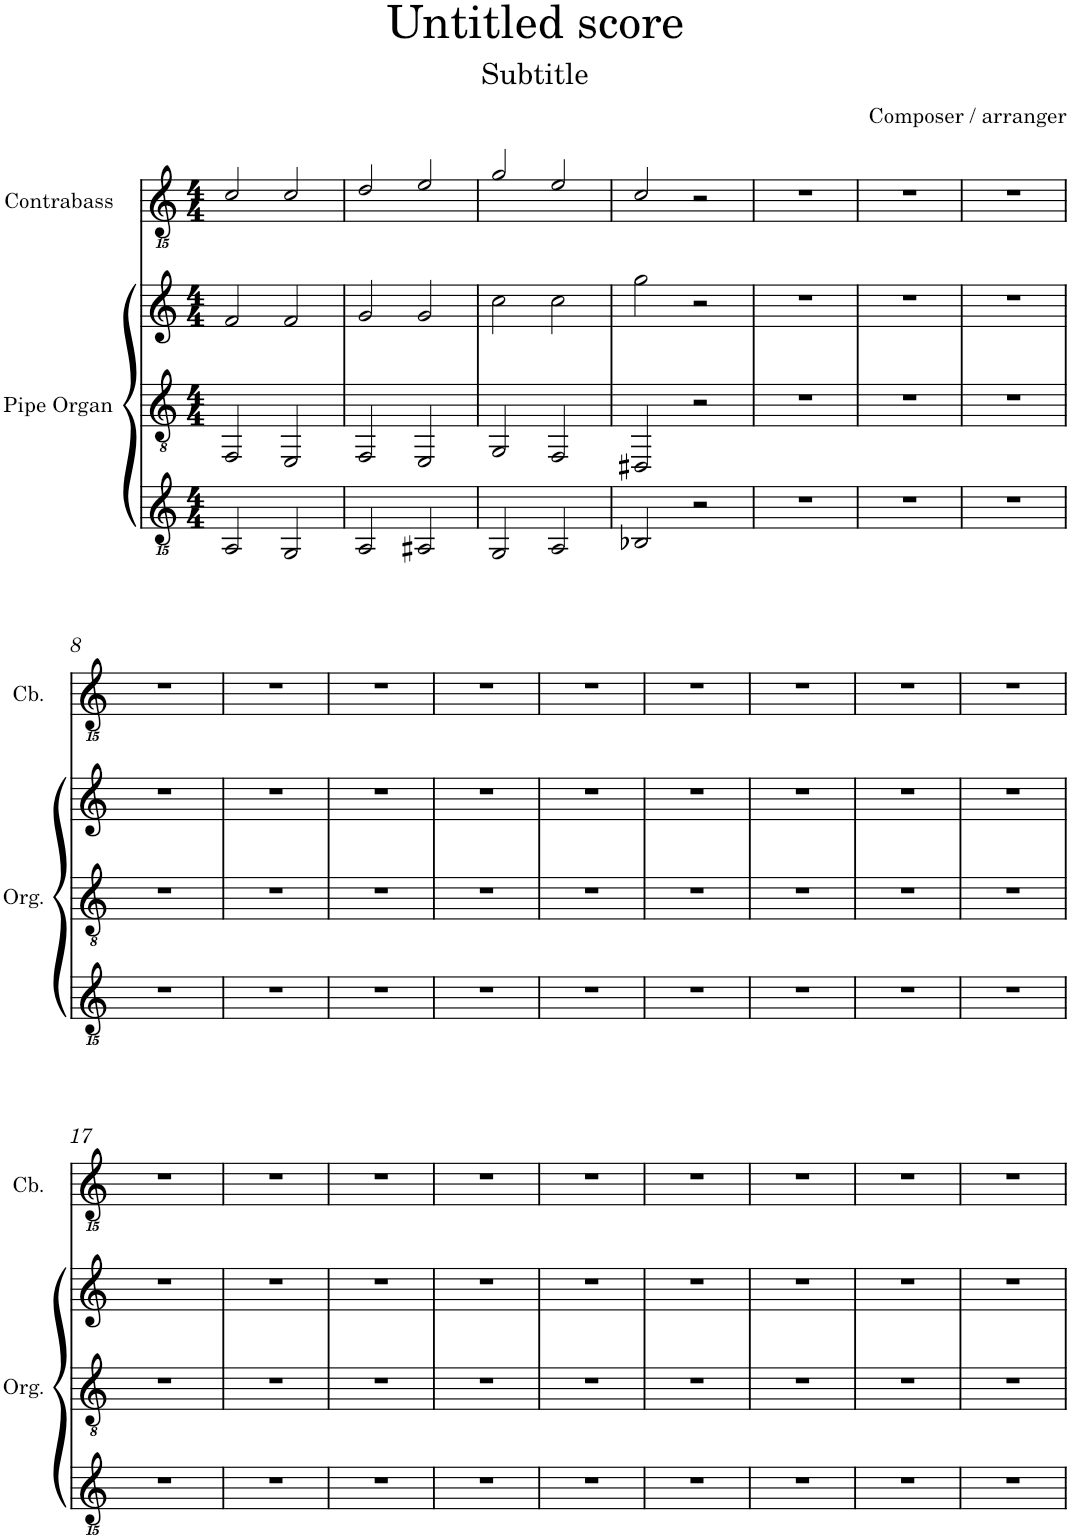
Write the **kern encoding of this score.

**kern	**kern	**kern	**kern
*part2	*part2	*part2	*part1
*staff4	*staff3	*staff2	*staff1
*I"Pipe Organ	*	*	*I"Contrabass
*I'Org.	*	*	*I'Cb.
*clefGvv2	*clefGv2	*clefG2	*clefGvv2
*	*	*	*Trd7c12
*k[]	*k[]	*k[]	*k[]
*M4/4	*M4/4	*M4/4	*M4/4
=1	=1	=1	=1
2AAA/	2FF/	2f/	2C/
2GGG/	2EE/	2f/	2C/
=2	=2	=2	=2
2AAA/	2FF/	2g/	2D/
2AAA#X/	2EE/	2g/	2E/
=3	=3	=3	=3
2GGG/	2GG/	2cc\	2G/
2AAA/	2FF/	2cc\	2E/
=4	=4	=4	=4
2BBB-X/	2DD#X/	2gg\	2C/
2r	2r	2r	2r
=5	=5	=5	=5
1r	1r	1r	1r
=6	=6	=6	=6
1r	1r	1r	1r
=7	=7	=7	=7
1r	1r	1r	1r
!!LO:LB:g=z
=8	=8	=8	=8
1r	1r	1r	1r
=9	=9	=9	=9
1r	1r	1r	1r
=10	=10	=10	=10
1r	1r	1r	1r
=11	=11	=11	=11
1r	1r	1r	1r
=12	=12	=12	=12
1r	1r	1r	1r
=13	=13	=13	=13
1r	1r	1r	1r
=14	=14	=14	=14
1r	1r	1r	1r
=15	=15	=15	=15
1r	1r	1r	1r
=16	=16	=16	=16
1r	1r	1r	1r
!!LO:LB:g=z
=17	=17	=17	=17
1r	1r	1r	1r
=18	=18	=18	=18
1r	1r	1r	1r
=19	=19	=19	=19
1r	1r	1r	1r
=20	=20	=20	=20
1r	1r	1r	1r
=21	=21	=21	=21
1r	1r	1r	1r
=22	=22	=22	=22
1r	1r	1r	1r
=23	=23	=23	=23
1r	1r	1r	1r
=24	=24	=24	=24
1r	1r	1r	1r
=25	=25	=25	=25
1r	1r	1r	1r
=	=	=	=
*-	*-	*-	*-
